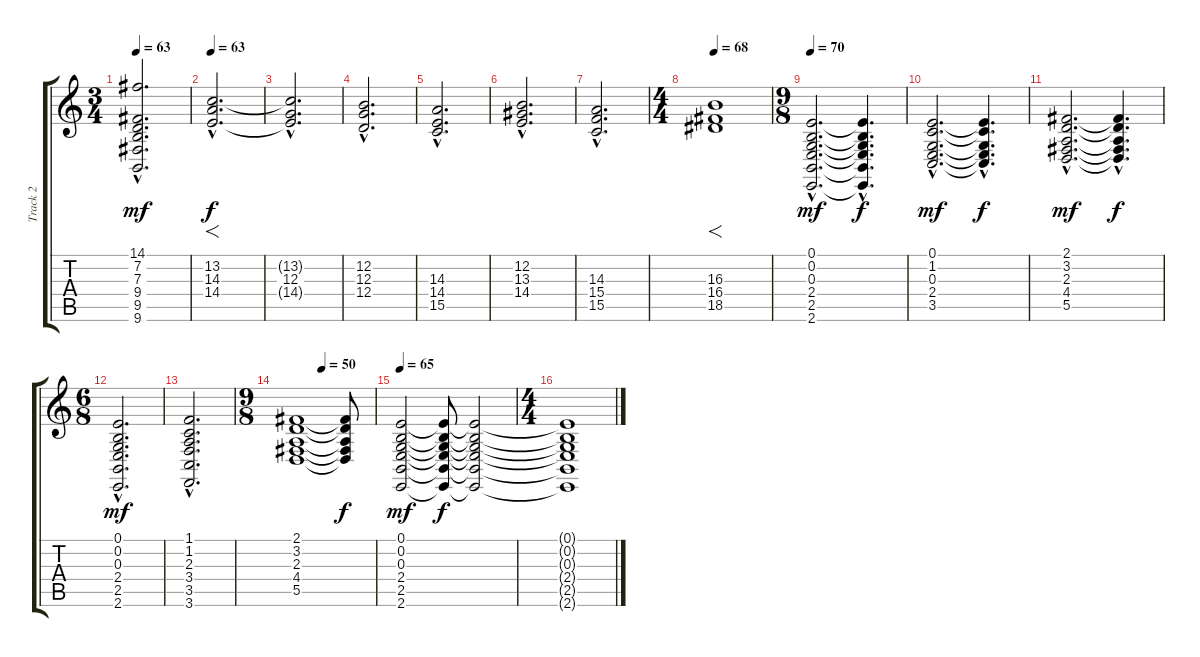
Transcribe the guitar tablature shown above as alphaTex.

\track ("Track 2" "Track 2") {instrument stringensemble2}
\staff {score tabs}
\tuning (E4 B3 G3 D3 A2 D2) {hide}
\ts (3 4)
\tempo 63
\clef g2
\ks c
(14.1{hac t} 7.2{hac t} 7.3{hac t} 9.4{hac t} 9.5{hac t} 9.6{hac t}).2{d dy mf} |
\tempo 63
(13.2{hac} 14.3{hac} 14.4{hac}).2{f d dy f volume 10} |
(13.2{hac t} 12.3{hac} 14.4{hac t}).2{d} |
(12.2{hac} 12.3{hac} 12.4{hac}).2{d} |
(14.3{hac} 14.4{hac} 15.5{hac}).2{d} |
(12.2{hac} 13.3{hac} 14.4{hac}).2{d} |
(14.3{hac} 15.4{hac} 15.5{hac}).2{d} |
\ts (4 4)
\tempo 68
(16.3 16.4 18.5).1{f volume 13} |
\ts (9 8)
\tempo 70
(0.1{hac} 0.2{hac} 0.3{hac} 2.4{hac} 2.5{hac} 2.6{hac}).2{d dy mf volume 16 balance 9} (0.1{hac t} 0.2{hac t} 0.3{hac t} 2.4{hac t} 2.5{hac t} 2.6{hac t}).4{d dy f} |
(0.1{hac} 1.2{hac} 0.3{hac} 2.4{hac} 3.5{hac}).2{d dy mf} (0.1{hac t} 1.2{hac t} 0.3{hac t} 2.4{hac t} 3.5{hac t}).4{d dy f} |
(2.1{hac} 3.2{hac} 2.3{hac} 4.4{hac} 5.5{hac}).2{d dy mf} (2.1{hac t} 3.2{hac t} 2.3{hac t} 4.4{hac t} 5.5{hac t}).4{d dy f} |
\ts (6 8)
(0.1{hac} 0.2{hac} 0.3{hac} 2.4{hac} 2.5{hac} 2.6{hac}).2{d dy mf} |
(1.1{hac} 1.2{hac} 2.3{hac} 3.4{hac} 3.5{hac} 3.6{hac}).2{d} |
\ts (9 8)
\tempo (50 0.3333333333333333)
(2.1 3.2 2.3 4.4 5.5).1 (2.1{t} 3.2{t} 2.3{t} 4.4{t} 5.5{t}).8{dy f} |
\tempo 65
(0.1 0.2 0.3 2.4 2.5 2.6).2{dy mf} (0.1{t} 0.2{t} 0.3{t} 2.4{t} 2.5{t} 2.6{t}).8{dy f} (0.1{t} 0.2{t} 0.3{t} 2.4{t} 2.5{t} 2.6{t}).2{volume 0} |
\ts (4 4)
(0.1{t} 0.2{t} 0.3{t} 2.4{t} 2.5{t} 2.6{t}).1
